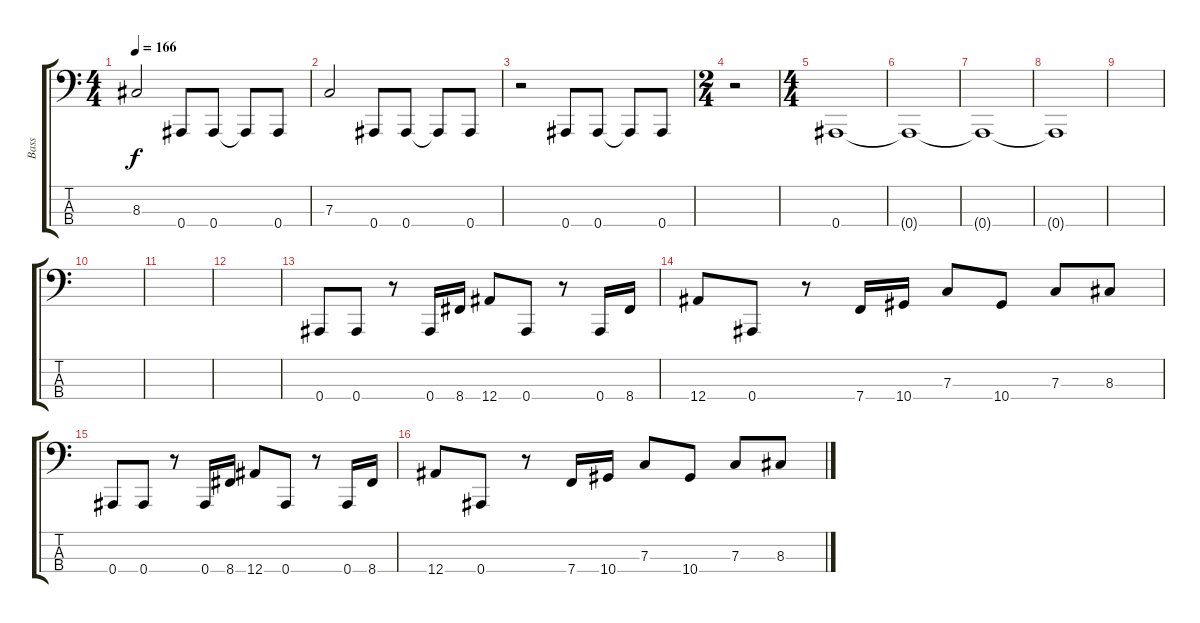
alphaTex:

\track ("Bass" "Bass") {instrument electricbassfinger}
\staff {score tabs}
\tuning (Eb2 Bb1 F1 Bb0) {hide}
\ts (4 4)
\tempo 166
\clef f4
\ks c
8.3.2{dy f} 0.4.8 0.4.8 0.4{t}.8 0.4.8 |
7.3.2 0.4.8 0.4.8 0.4{t}.8 0.4.8 |
r.2 0.4.8 0.4.8 0.4{t}.8 0.4.8 |
\ts (2 4)
r.2 |
\ts (4 4)
0.4.1 |
0.4{t}.1 |
0.4{t}.1 |
0.4{t}.1 |
|
|
|
|
0.4.8 0.4.8 r.8 0.4.16 8.4.16 12.4.8 0.4.8 r.8 0.4.16 8.4.16 |
12.4.8 0.4.8 r.8 7.4.16 10.4.16 7.3.8 10.4.8 7.3.8 8.3.8 |
0.4.8 0.4.8 r.8 0.4.16 8.4.16 12.4.8 0.4.8 r.8 0.4.16 8.4.16 |
12.4.8 0.4.8 r.8 7.4.16 10.4.16 7.3.8 10.4.8 7.3.8 8.3.8
